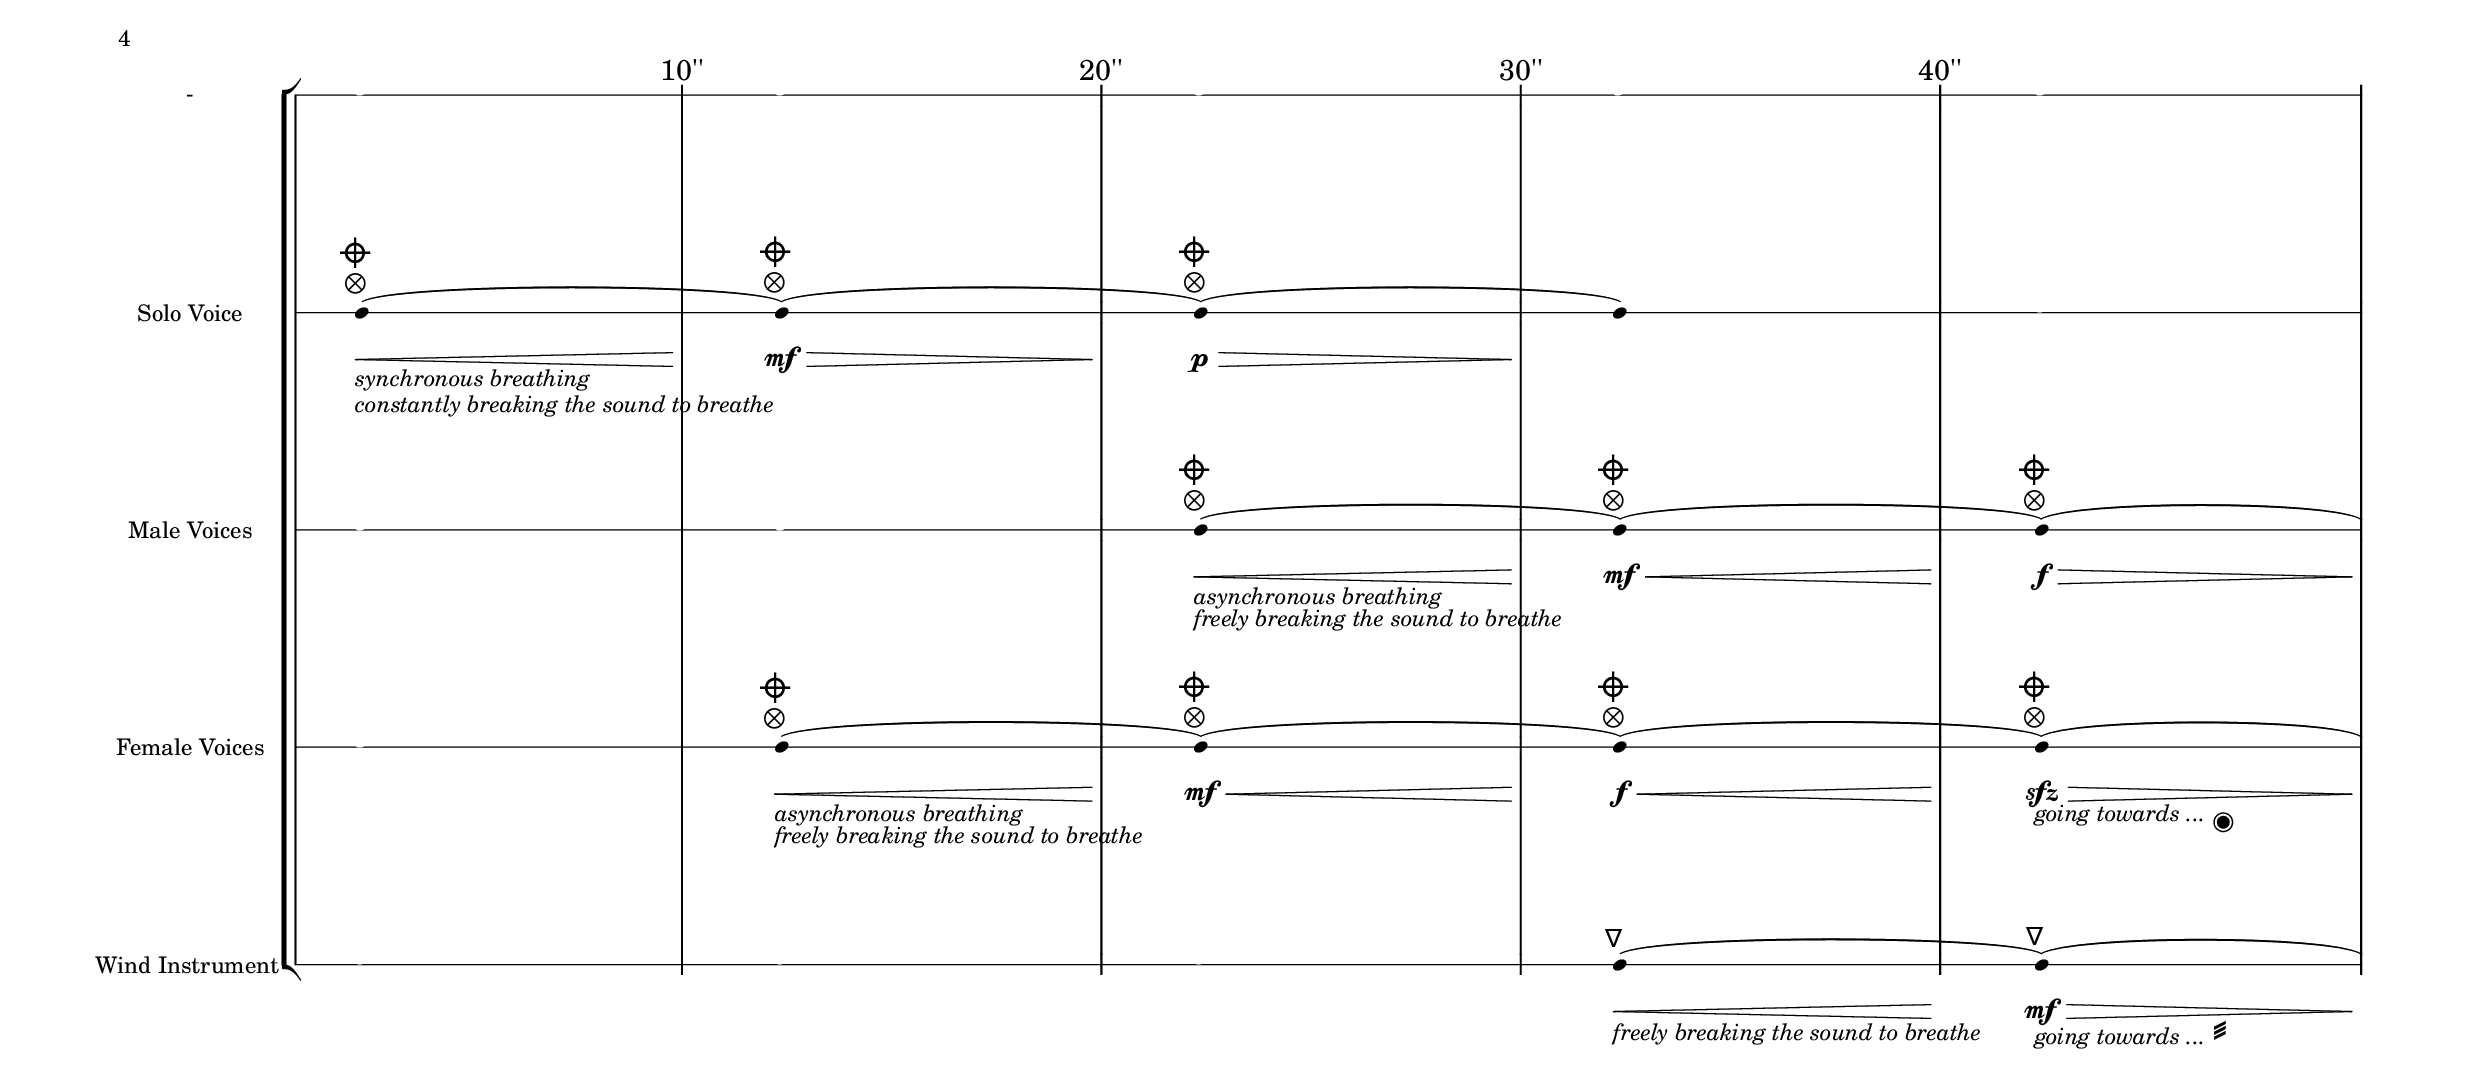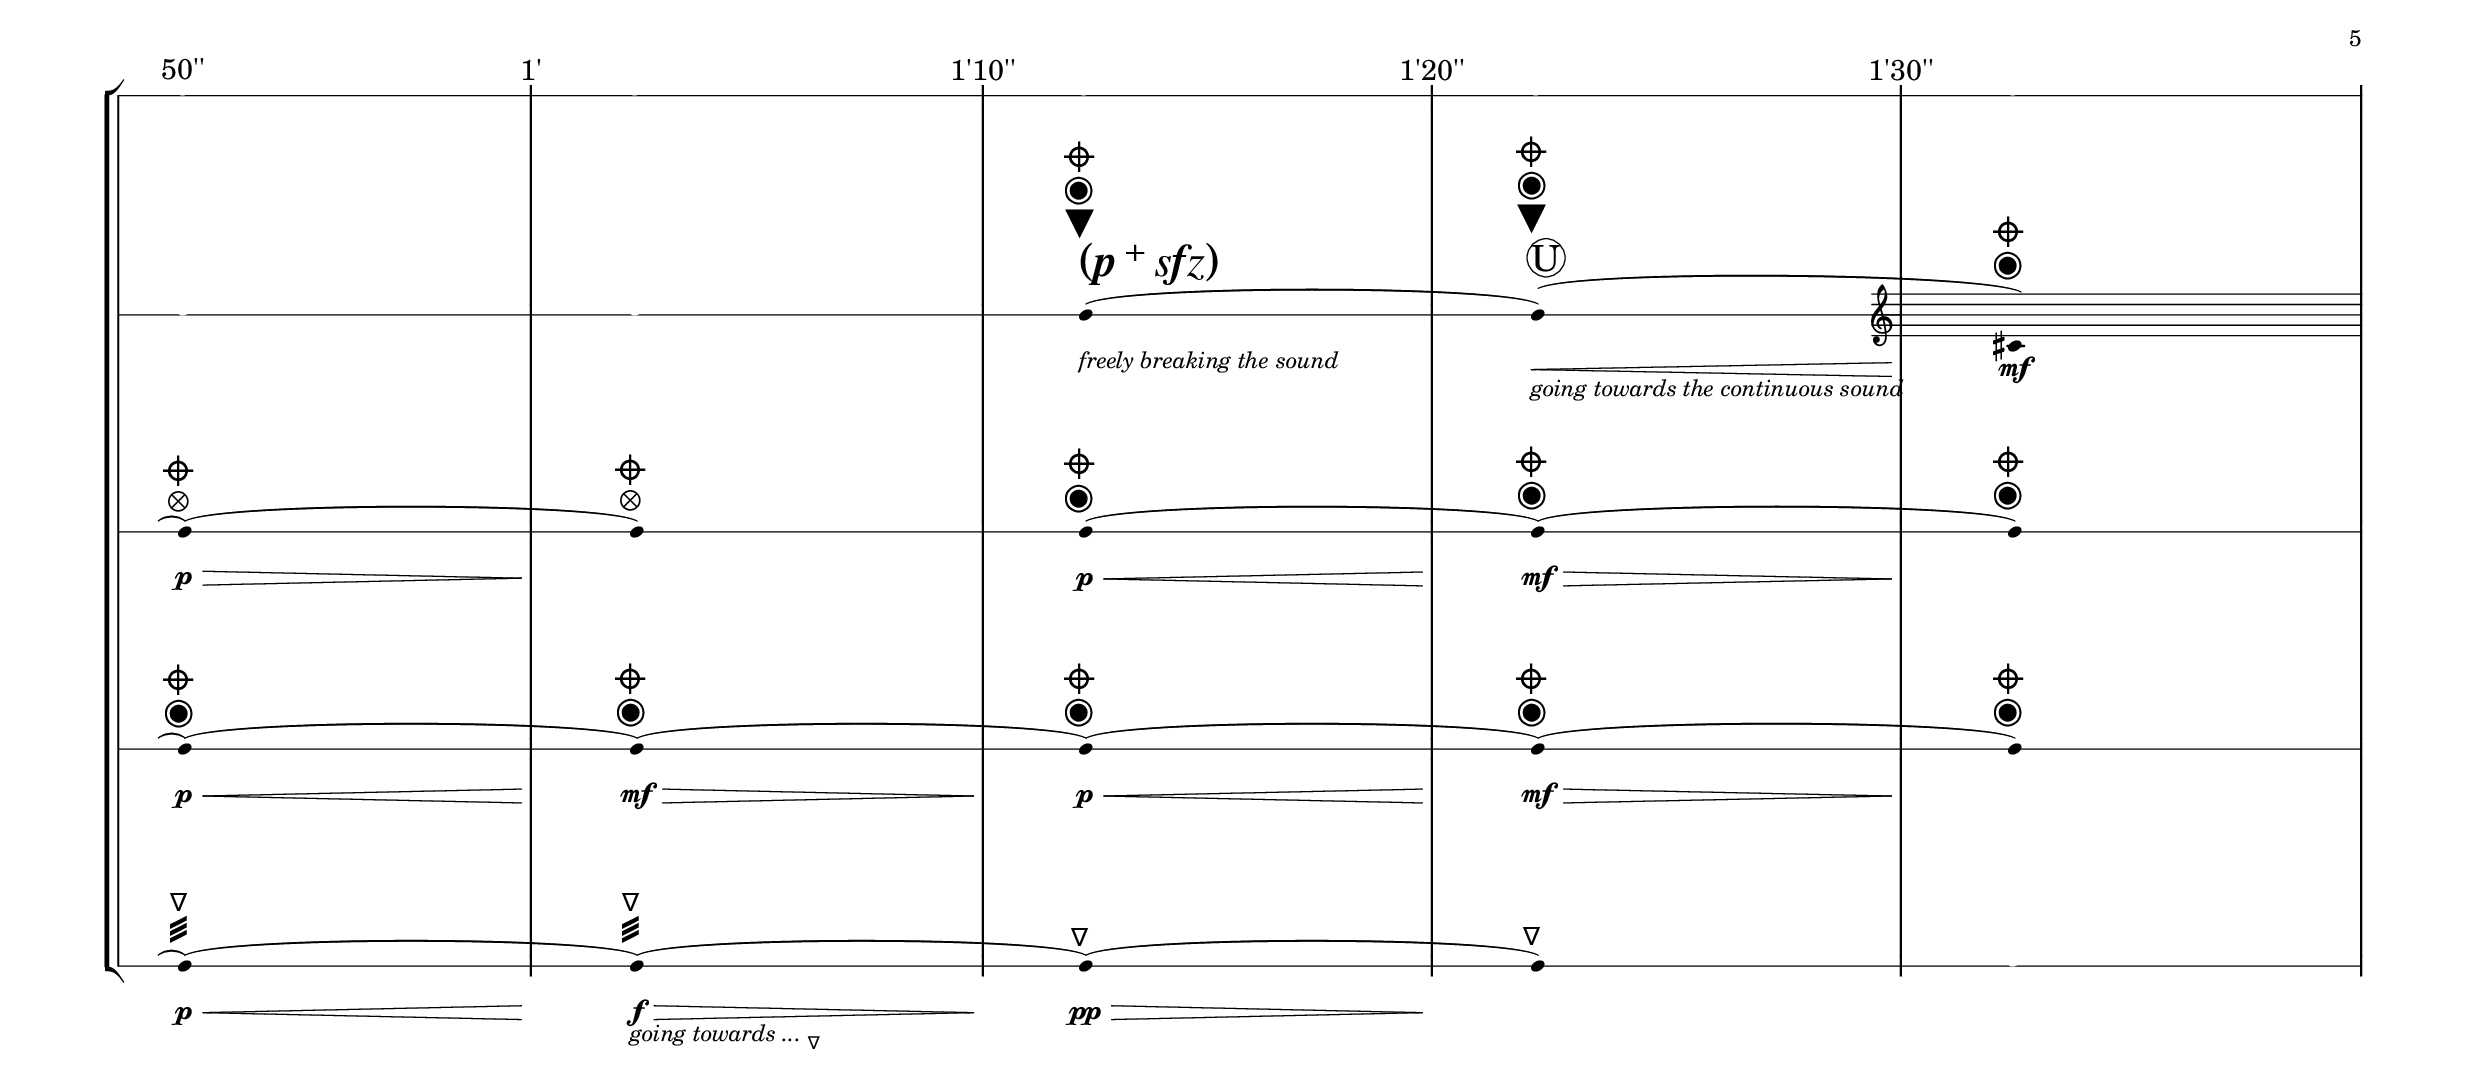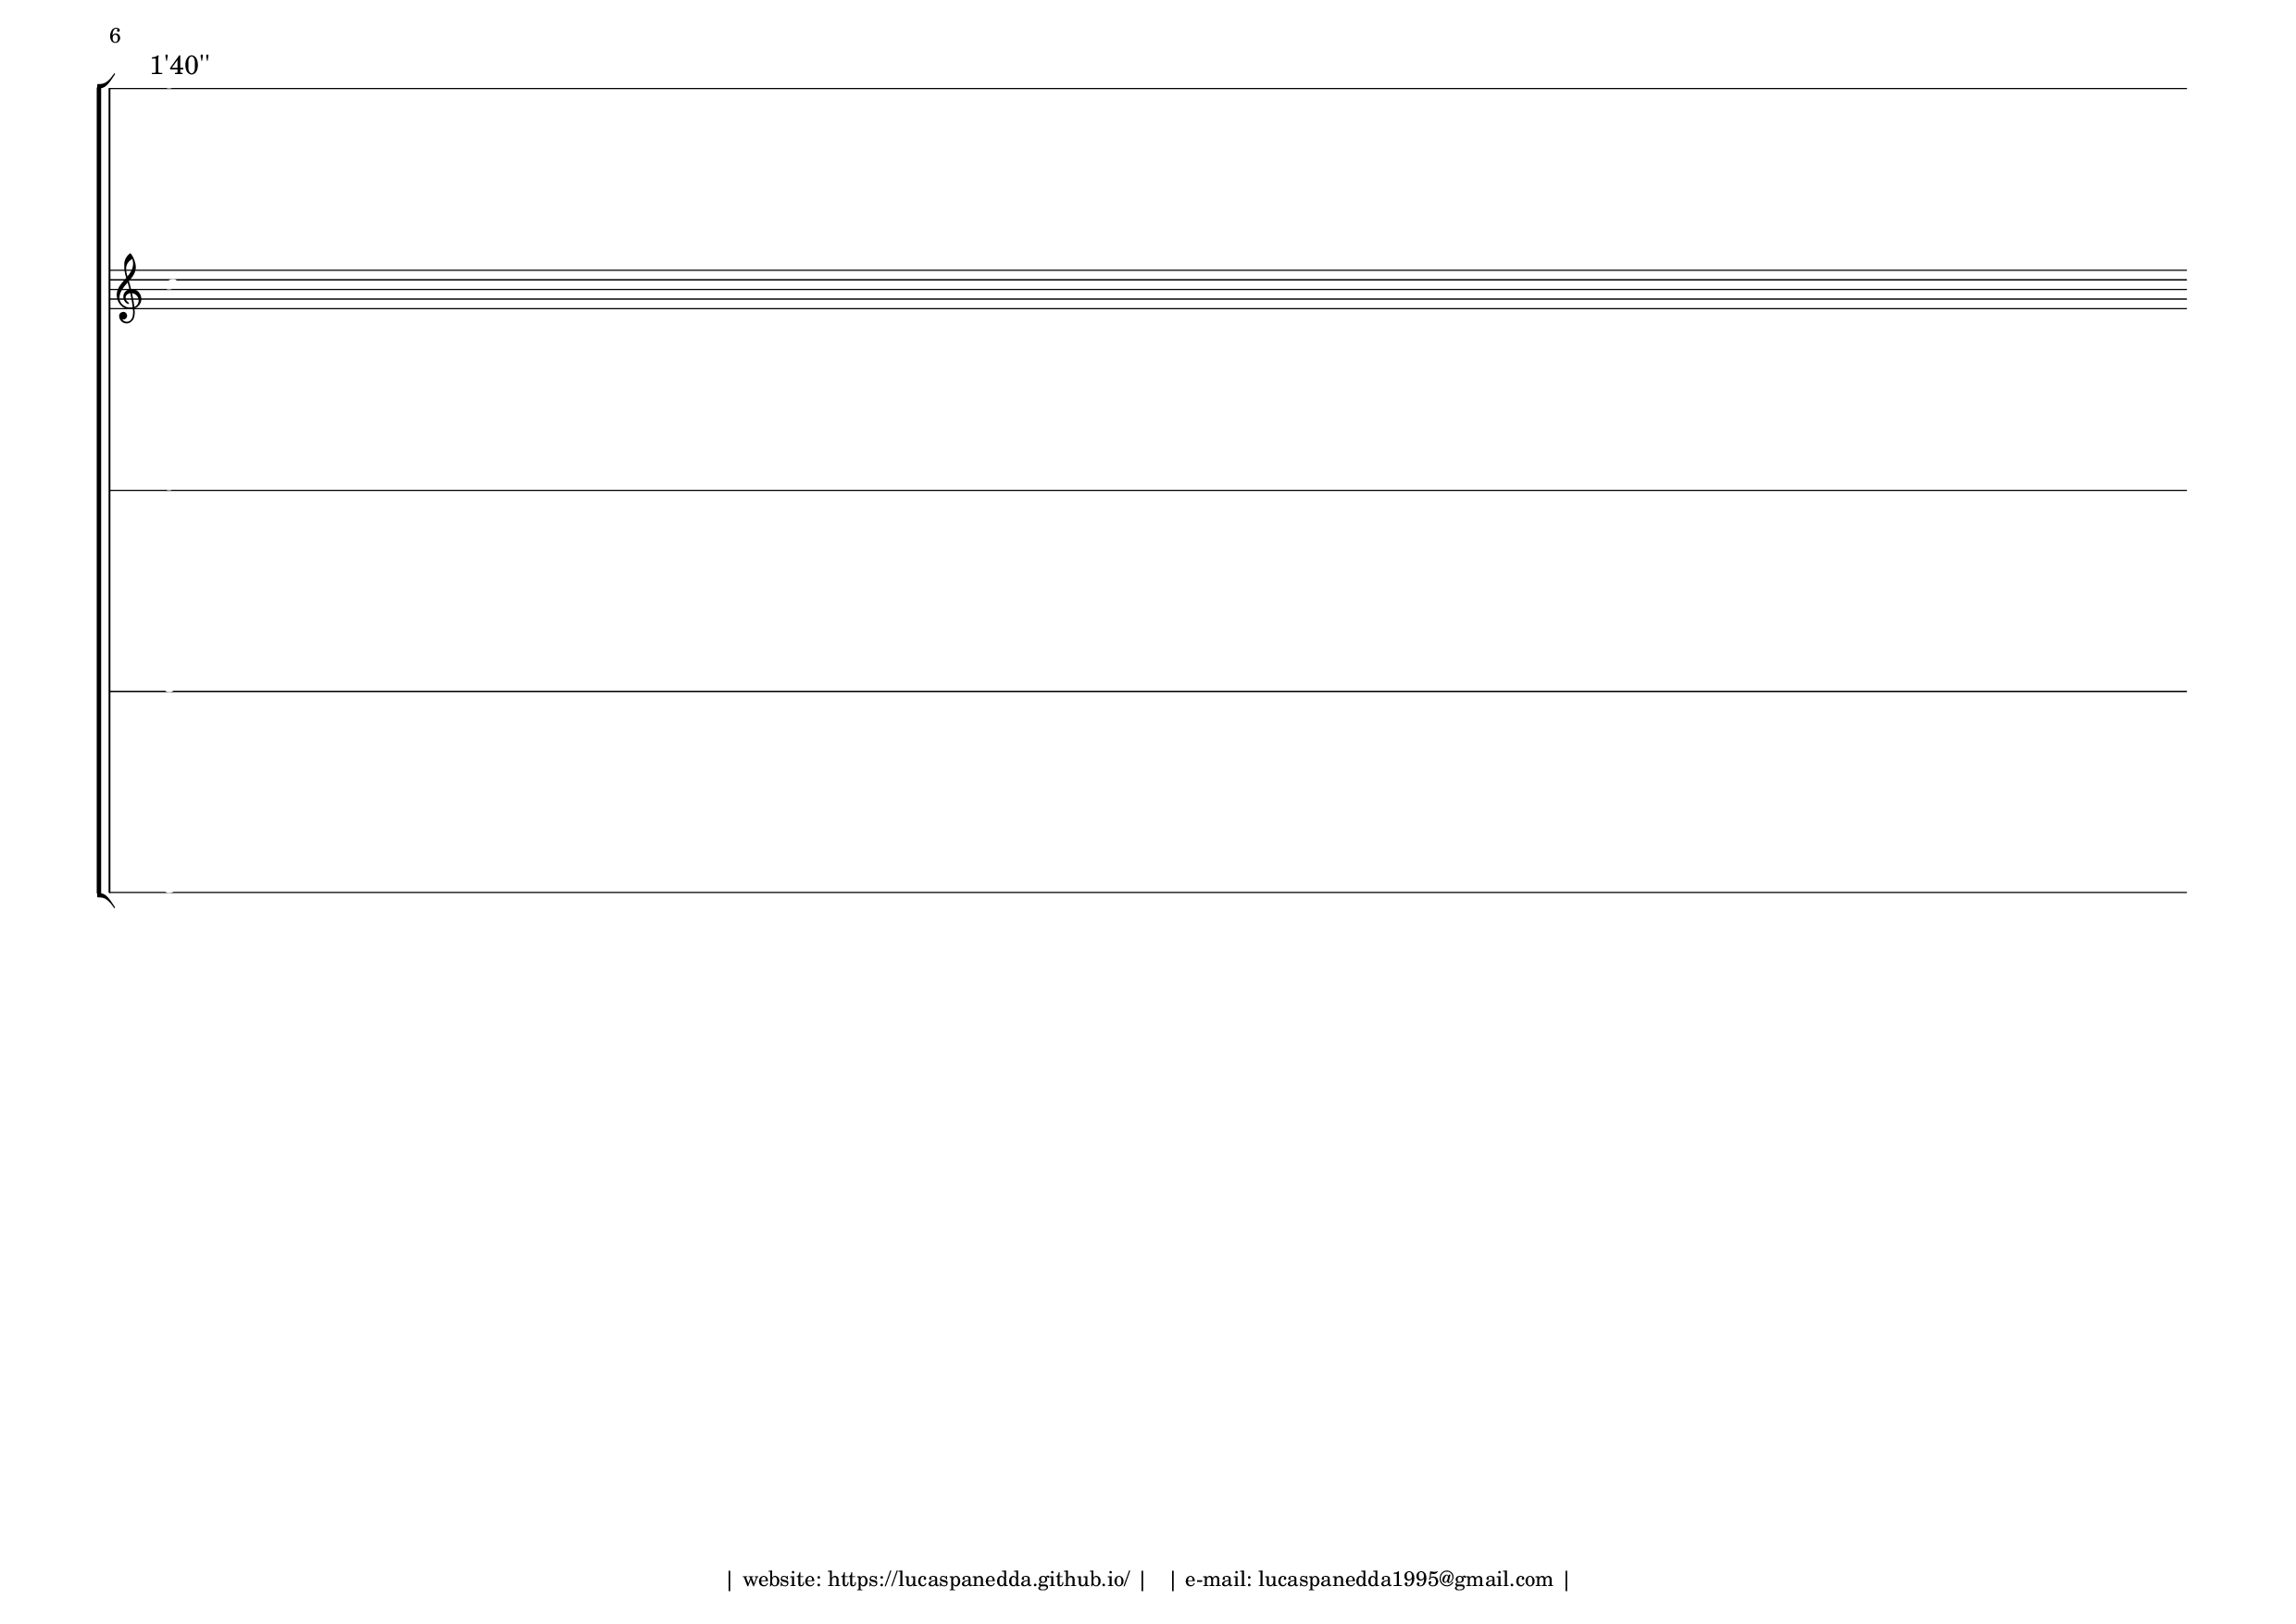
% VERION (for future compatibility)
\version "2.22.2"

% GLOBAL PARAMETERS
#(set-default-paper-size "a3landscape")
date = #(strftime "%d-%m-%Y" (localtime (current-time))) 

% \right-align (allinea a destra: markup)
% system-separator-markup = \slashSeparator

% TITLE
\markup {
  \column {
\fontsize #12 \line {Psiche}
\fontsize #4 \line {for mixed choir and wind instrument}
\vspace #1
\fontsize #4 \line {Luca Spanedda}
\fontsize #2 \line {\date}
\vspace #6

\fontsize #4 \line {Ensemble:}
\fontsize #2 \line {- 1 solo voice that can throat sing (kargyraa)}
\fontsize #2 \line {- 6 to 8 elements in the male choir}
\fontsize #2 \line {- 6 to 8 elements in the female choir}
\fontsize #2 \line {- 1 solo wind instrument that can do harmonics}
\fontsize #2 \line {  with the same foundamental frequency}
\fontsize #2 \line {  of the kargyraa sing}
\vspace #2
  }
}


% NEW PAGE
\pageBreak


% TESTO
\markup {
  \column {
\fontsize #8 \line {Notes}
\vspace #2
\line\italic { Ogni anima è immortale. }
\line\italic { Infatti è immortale ciò che è in continuo movimento, mentre ciò che muove altro o è mosso da altro, }
\line\italic { quando cessa di muoversi, cessa anche di vivere. }
\line\italic { Evidentemente solo ciò che si muove da sé, dato che non viene meno a se stesso, non cessa mai di muoversi, }
\line\italic { ma anzi è fonte e principio di movimento per tutte le altre cose che si muovono. }
\line\italic { Un principio poi è ingenerato; infatti è necessario che tutto ciò che nasce nasca da un principio, }
\line\italic { ma che questo principio non nasca dal nulla. }
\line\italic { (Plato, Phaedrus) }
\vspace #2

\line {Un principio fisico universale vuole che in tutte le strutture organizzate sia misurabile }
\line {il grado di ordine e disordine, la grandezza fisica che misura questo grado di disordine }
\line {progressivo è l'entropia. }
\line {Gli esseri viventi sono in grado di muoversi in direzione opposta}
\line {a quella del processo entropico, assorbendo energia libera dall'ambiente:}
\line {Essi, come tutte le cose di questo mondo, tendono verso lo }
\line {stato di equilibrio (la morte), assorbendo energia libera }
\line {si mantengono invece in uno stato stazionario a spese dell'ambiente circostante, }
\line {ed al costo di un'enorme spreco di energia, }
\line {in tutti gli organismi questo avviene tramite la respirazione cellulare. }
\line {Per compiere la respirazione cellulare , gli organismi necessitano di un continuo }
\line {rifornimento di ossigeno, che prelevano dall'ambiente circostante (aria o acqua). }
\line {Noi respirando, non facciamo altro che ripercorrere il processo creativo,  }
\line {la vibrazione primordiale che ha dato vita all’Universo e costituito il cuore pulsante e }
\line {vitale di ogni cosa. Psiche Dal gr. ψυχή, connesso con ψύχω «respirare, soffiare» è }
\line {un termine la cui etimologia si riconduce all’idea del «soffio», cioè del respiro }
\line {vitale; presso i Greci designava l’anima in quanto originariamente identificata con }
\line {quel respiro. }
\line {Il respiro ed il suo parallelismo con la creazione è l'ogetto al centro di questa }
\line {composizione, in forma di processo per descrivere il processo stesso }
\line {del rivestimento musicale generato dai gesti primordiali dell’essere umano }
  }
}


% NEW PAGE
\pageBreak


% SEMIOGRAPHY VARIABLES
% note^variables-name or Note_variables-name

% VOICE
respirarect = \markup \center-align {\fontsize #2 {⊗} }
aspirarect = \markup \center-align {\fontsize #2 {◪} }
aspirarest = \markup \center-align {\fontsize #2 {⧄} }
espirarect = \markup \center-align {\rotate #135 \fontsize #4 {◧} }
espirarest = \markup \center-align {\rotate #45 \fontsize #1 {⊟} }
boccachiusa = \markup \center-align {\fontsize #8 {⌖} }
boccasemiaperta = \markup \center-align {\fontsize #2 {∅} } 
boccaaperta = \markup \center-align {\fontsize #2 {〇} } 
gutturale = \markup \center-align {\fontsize #4 {◉} } 
growl = \markup \center-align {GRWL}
scream = \markup \center-align {SCRM}
letteraa = \markup \center-align {\fontsize #6 \circle {A}} 
ha = \markup \center-align {\fontsize #1 \circle {HA}}
tosse = \markup \center-align {\fontsize #2 {⋫} }
pianto = \markup \center-align {\fontsize #2 {⍋} }
risata = \markup \center-align {\fontsize #2 {ⓗ} }
morph = \markup \center-align {morphing}

% WIND
soffio = \markup \center-align {\fontsize #2 {∇} }
flatterzungeC = \markup \center-align {\fontsize #8 {𝅬} }
flatterzungeB = \markup \center-align {\fontsize #8 {𝅫} }
flatterzungeA = \markup \center-align {\fontsize #8 {𝅪} } 
highestn = \markup \center-align {\fontsize #8 {▴} }
lowestn = \markup \center-align {\fontsize #8 {▾} }

% SEMIOGRAPHY
\markup {
  \center-column{
\fontsize #4 \line {Semiography}
\vspace #4
\fontsize #2 \line {for Voice}
\vspace #2
\line {\respirarect - respirare con timbro}
\vspace #1
\line {\aspirarect - inspirare con timbro}
\vspace #1
\line {\aspirarest - inspirare senza timbro}
\vspace #1
\line {\espirarect - espirare con timbro}
\vspace #1
\line {\espirarest - espirare senza timbro}
\vspace #1
\line {\boccachiusa - con bocca chiusa}
\vspace #1
\line {\boccasemiaperta - con bocca semiaperta}
\vspace #1
\line {\boccaaperta - con bocca aperta}
\vspace #1
\line {\gutturale - suono in gola gutturale}
\vspace #1
\line {\tosse - colpi di tosse}
\vspace #1
\line {\pianto - singhiozzi del pianto}
\vspace #1
\line {\risata - risata}
\vspace #1
\line {\growl - growl}
\vspace #1
\line {\scream - scream}
  }
  
  
  \center-column{
  \vspace #5
  \fontsize #2 \line {for Wind Instrument}
  \vspace #2
  \line {\soffio - suono del soffio senza altezza}
  \vspace #1
  \line {\flatterzungeC - flatterzunge}
  \vspace #1
  \line {\flatterzungeB - flatterzunge}
  \vspace #1
  \line {\flatterzungeA - flatterzunge}
  \vspace #1
  \line {\highestn - nota più alta possibile}
  \vspace #1
  \line {\lowestn - nota più bassa possibile}
  }
}


% NEW PAGE
\pageBreak



% PARAMETRI
glissandoSkipOn = 
{
  \override NoteColumn.glissando-skip = ##t
  \hide NoteHead
  \override NoteHead.no-ledgers = ##t
}
iniziocorona = \set Score.repeatCommands = #'((volta #f) (volta "") end-repeat)
finecorona = \set Score.repeatCommands = #'((volta #f))
stemOff = \hide Staff.Stem 
stemOn  = \undo \stemOff
rigo = \override Staff.StaffSymbol.line-count = #1
pentagramma = \revert Staff.StaffSymbol.line-count
iniziocorona = \set Score.repeatCommands = #'((volta #f) (volta "") end-repeat)
finecorona = \set Score.repeatCommands = #'((volta #f))
notainvisibile = \override Voice.NoteHead.color = #white
notavisibile = \override Voice.NoteHead.color = #black
gamboinvisibile = \stemOff 
gambovisibile = \stemOn


% PAGINA A CAPO
\pageBreak




    \score 

{\new StaffGroup
 <<

% TIMER ---------------------------------------------------------------------

\new Staff 
\with { instrumentName = "-" \remove "Time_signature_engraver" } 
    {
    \cadenzaOn
    % UN SOLO RIGO
    \stopStaff \rigo \startStaff
    \override Staff.Clef.color = #white
    \override Staff.Clef.layer = #-1
    
    % stanghe note OFF
    \stemOff 
    
    \notainvisibile
    \bar "|" c''4    % 0'' !!!!
    
    \bar "|" \mark" 10'' " c''4
    
    \bar "|" \mark" 20'' " c''4

    \bar "|" \mark" 30'' " c''4
    
    \bar "|" \mark" 40'' " c''4
    
    \pageBreak 
    
    \bar "|" \mark" 50'' " c''4
    
    \bar "|" \mark" 1' " c''4
    
    \bar "|" \mark" 1'10'' " c''4
    
    \bar "|" \mark" 1'20'' " c''4
    
    \bar "|" \mark" 1'30'' " c''4
    
    \pageBreak 
    
    \bar "|" \mark" 1'40'' " c''4
    
    }

% ------------------------------------------------------------------------------


% SOLO VOICE ---------------------------------------------------------------------

\new Staff 
\with { instrumentName = "Solo Voice" \remove "Time_signature_engraver" } 
    {
    \cadenzaOn
    % UN SOLO RIGO
    \stopStaff \rigo \startStaff
    \override Staff.Clef.color = #white
    \override Staff.Clef.layer = #-1
    
    % stanghe note OFF
    \stemOff 

    \bar "'"
    b'4(
    _\markup{\italic {synchronous breathing}}
    _\markup{\italic
      {constantly breaking the sound to breathe}}
    ^\respirarect^\boccachiusa\<
    
    \bar "'" 
    b'4)(^\respirarect^\boccachiusa\mf\>
    \finecorona
    
    \bar "'" 
    b'4)(^\respirarect^\boccachiusa\p\>

    \bar "|" 
    b'4)\!
    
    \bar "|" 
    \notainvisibile
    c''4
    
    \bar "|" 
    
    \pageBreak 
    
    \notainvisibile
    \bar "|" c''4
    \notavisibile
    
    \bar "|" 
    
    \notainvisibile
    \bar "|" c''4
    \notavisibile
    
    b'4(
    ^\markup{\fontsize #6 {(𝆏 ⁺ 𝆍𝆑𝆎)}}
    _\markup{\italic
      {freely breaking the sound}}
    ^\lowestn^\gutturale^\boccachiusa
    \finecorona
    
    \bar "|" 
    
    b'4)(
    _\markup{\italic
      {going towards the continuous sound}}
    ^\markup{\fontsize #4 \circle {U}}
    ^\lowestn^\gutturale^\boccachiusa \<
    \finecorona
    
    \bar "|" 
    
    % PENTAGRAMMA
    \stopStaff \pentagramma \startStaff
    \override Staff.Clef.color = #black
    \override Staff.Clef.layer = #1
    \clef treble
    
    cis'4)
    ^\gutturale^\boccachiusa \mf
    \finecorona
    
    \bar "|" 
    
    \pageBreak
    
    \notainvisibile
    \bar "|" c''4
    \notavisibile
    
    }

% ------------------------------------------------------------------------------


% MALE VOICES ---------------------------------------------------------------------

\new Staff 
\with { instrumentName = "Male Voices" \remove "Time_signature_engraver" } 
    {
    \cadenzaOn
    % UN SOLO RIGO
    \stopStaff \rigo \startStaff
    \override Staff.Clef.color = #white
    \override Staff.Clef.layer = #-1
    
    % stanghe note OFF
    \stemOff 

    \bar "|" 
    \notainvisibile
    c''4
    
    \bar "|" 
    \notainvisibile
    c''4
    
    \bar "|" 
    \notavisibile
    b'4(
    _\markup{\italic {asynchronous breathing}}
    _\markup{\italic
      {freely breaking the sound to breathe}}
    ^\respirarect^\boccachiusa\<
    \finecorona

    \bar "|" 
    b'4)(^\respirarect^\boccachiusa\mf\<
    \finecorona
    
    \bar "|" 
    b'4)(^\respirarect^\boccachiusa\f\>
    \finecorona
    
    \bar "|"
    
    \pageBreak  
    
    \bar "|" 
    b'4)(^\respirarect^\boccachiusa\p\>
    \finecorona
    
    \bar "|"
    
    b'4)^\respirarect^\boccachiusa\!
    \finecorona
    
    \bar "|" 
    
    b'4(^\gutturale^\boccachiusa\p\<
    \finecorona
    
    \bar "|" 
    
    b'4)(^\gutturale^\boccachiusa\mf\>
    \finecorona
    
    \bar "|" 
    
    b'4)^\gutturale^\boccachiusa\!
    \finecorona
    
    \bar "|" 
    
    \pageBreak
    
    \notainvisibile
    \bar "|" c''4
    \notavisibile
    
    }

% ------------------------------------------------------------------------------


% FEMALE VOICES ---------------------------------------------------------------------

\new Staff 
\with { instrumentName = "Female Voices" \remove "Time_signature_engraver" } 
    {
    \cadenzaOn
    % UN SOLO RIGO
    \stopStaff \rigo \startStaff
    \override Staff.Clef.color = #white
    \override Staff.Clef.layer = #-1
    
    % stanghe note OFF
    \stemOff 

    \bar "|" 
    \notainvisibile
    c''4
    
    \bar "|" 
    \notavisibile
    b'4(
    _\markup{\italic {asynchronous breathing}}
    _\markup{\italic
      {freely breaking the sound to breathe}}
    ^\respirarect^\boccachiusa\<
    \finecorona

    \bar "|" 
    b'4)(^\respirarect^\boccachiusa\mf\<
    \finecorona

    \bar "|" 
    b'4)(^\respirarect^\boccachiusa\f\<
    \finecorona
    
    \bar "|" 
    b'4)(^\respirarect^\boccachiusa\sfz\>
    _\markup{\italic 
    {going towards ...} \sub{\gutturale}}
    \finecorona
    
    \bar "|" 
    
    \pageBreak 
    
    \bar "|" 
    b'4)(^\gutturale^\boccachiusa\p\<
    \finecorona
    
    \bar "|" 
    
    b'4)(^\gutturale^\boccachiusa\mf\>
    \finecorona
    
    \bar "|" 
    
    b'4)(^\gutturale^\boccachiusa\p\<
    \finecorona
    
    \bar "|" 
    
    b'4)(^\gutturale^\boccachiusa\mf\>
    \finecorona
    
    \bar "|" 
    
    b'4)^\gutturale^\boccachiusa\!
    \finecorona
    
    \bar "|" 
    
    \pageBreak
    
    \notainvisibile
    \bar "|" c''4
    \notavisibile
    
    }

% ------------------------------------------------------------------------------


% WIND INSTRUMENT ---------------------------------------------------------------------

\new Staff 
\with { instrumentName = "Wind Instrument" \remove "Time_signature_engraver" } 
    {
    \cadenzaOn
    % UN SOLO RIGO
    \stopStaff \rigo \startStaff
    \override Staff.Clef.color = #white
    \override Staff.Clef.layer = #-1
    
    % stanghe note OFF
    \stemOff 
    
    \notainvisibile
    \bar "|" c''4
    
    \bar "|" \mark" 10'' " c''4
    
    \bar "|" \mark" 20'' " c''4
    
    \notavisibile
    \bar "|" \mark" 30'' " 
    b'4(^\soffio\<
    _\markup{\italic
      {freely breaking the sound to breathe}}
    
    \bar "|" \mark" 40'' " 
    b'4)(^\soffio\mf\>
    _\markup{\italic 
    {going towards ...} \sub{\flatterzungeC} }

    \bar "|" 
    
    \pageBreak 
    
    b'4)(^\flatterzungeC^\soffio\p\<
    
    \bar "|" 
    
    b'4)(^\flatterzungeC^\soffio\f\>
    _\markup{\italic 
    {going towards ...} \sub{\soffio} }
    
    \bar "|"
    
    b'4)(^\soffio\pp\>
    
    \bar "|"
    
    b'4)^\soffio\!
    
    \notainvisibile
    \bar "|" c''4
    \notavisibile
    
    \bar "|" 
    
    \pageBreak
    
    \notainvisibile
    \bar "|" c''4
    \notavisibile
    
    }

% ------------------------------------------------------------------------------

 >>
}




\header 
{
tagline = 
"| website: https://lucaspanedda.github.io/ | 
 | e-mail: lucaspanedda1995@gmail.com |" 
}